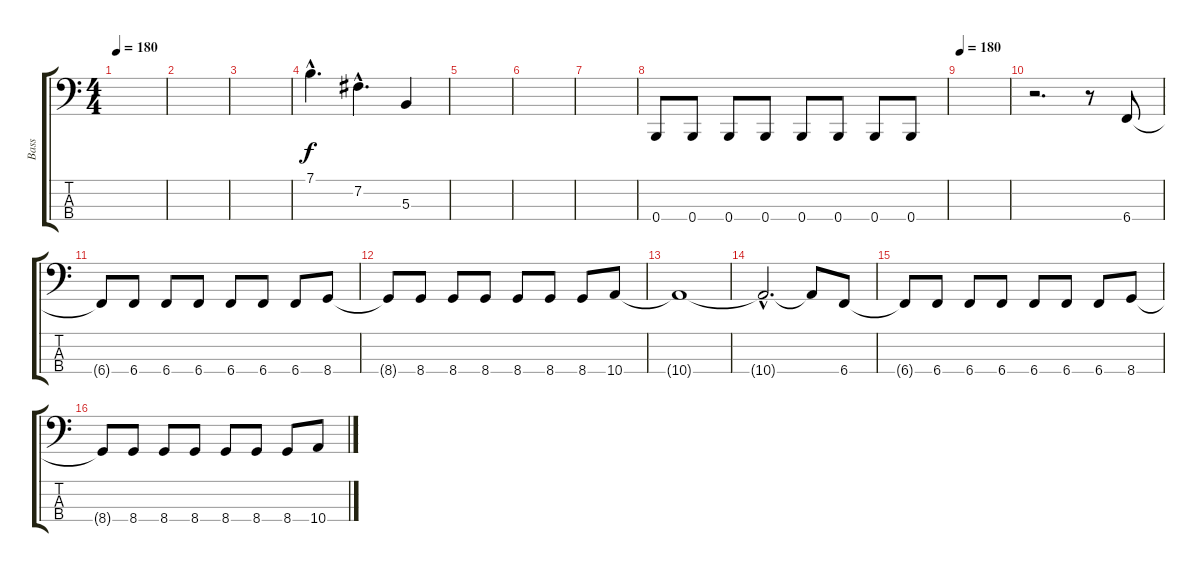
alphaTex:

\track ("Bass" "Bass") {instrument electricbasspick}
\staff {score tabs}
\tuning (E2 B1 Gb1 B0) {hide}
\ts (4 4)
\tempo 180
\tempo 150
\tempo 180
\clef f4
\ks c
|
|
|
7.1{hac}.4{d} 7.2{hac}.4{d} 5.3.4 |
|
|
|
0.4.8 0.4.8 0.4.8 0.4.8 0.4.8 0.4.8 0.4.8 0.4.8 |
\tempo 180
|
r.2{d} r.8 6.4.8 |
6.4{t}.8 6.4.8 6.4.8 6.4.8 6.4.8 6.4.8 6.4.8 8.4.8 |
8.4{t}.8 8.4.8 8.4.8 8.4.8 8.4.8 8.4.8 8.4.8 10.4.8 |
10.4{t}.1 |
10.4{hac t}.2{d} 10.4{t}.8 6.4.8 |
6.4{t}.8 6.4.8 6.4.8 6.4.8 6.4.8 6.4.8 6.4.8 8.4.8 |
8.4{t}.8 8.4.8 8.4.8 8.4.8 8.4.8 8.4.8 8.4.8 10.4.8
